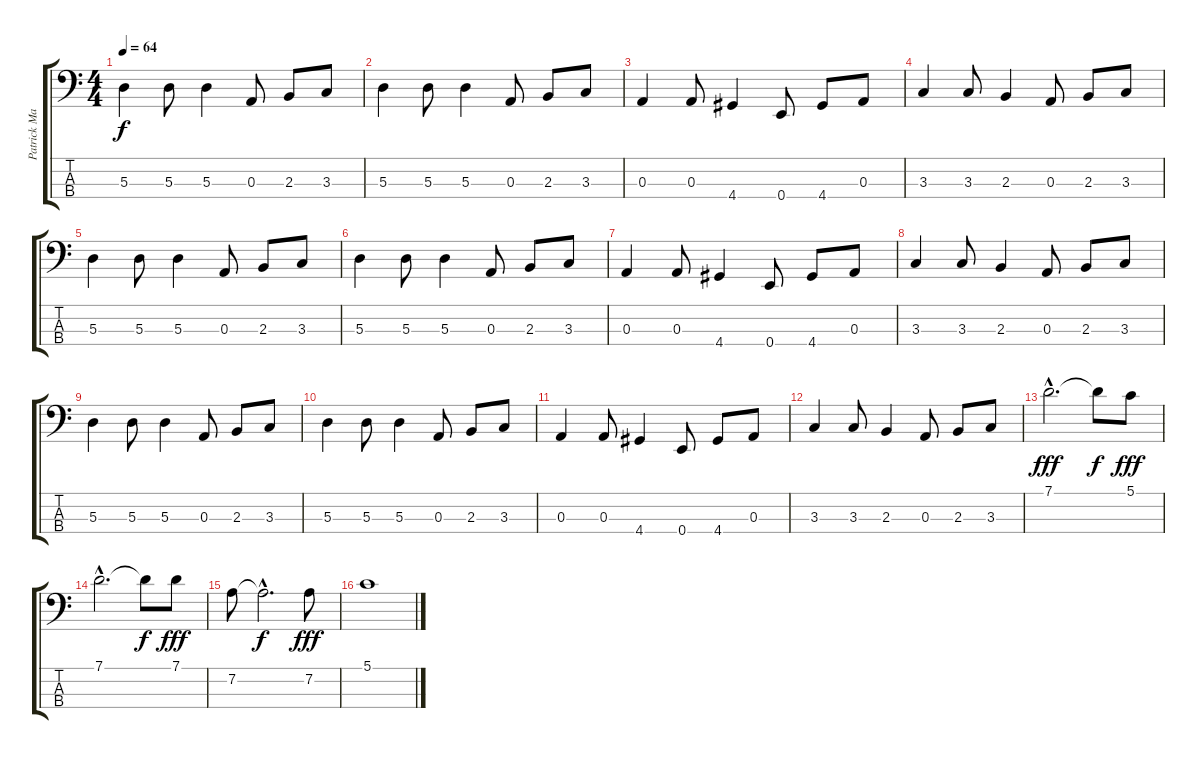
\track ("Patrick Matthews" "Patrick Ma") {instrument electricbassfinger}
\staff {score tabs}
\tuning (G2 D2 A1 E1) {hide}
\ts (4 4)
\tempo 64
\clef f4
\ks c
5.3.4{dy f} 5.3.8 5.3.4 0.3.8 2.3.8 3.3.8 |
5.3.4 5.3.8 5.3.4 0.3.8 2.3.8 3.3.8 |
0.3.4 0.3.8 4.4.4 0.4.8 4.4.8 0.3.8 |
3.3.4 3.3.8 2.3.4 0.3.8 2.3.8 3.3.8 |
5.3.4 5.3.8 5.3.4 0.3.8 2.3.8 3.3.8 |
5.3.4 5.3.8 5.3.4 0.3.8 2.3.8 3.3.8 |
0.3.4 0.3.8 4.4.4 0.4.8 4.4.8 0.3.8 |
3.3.4 3.3.8 2.3.4 0.3.8 2.3.8 3.3.8 |
5.3.4 5.3.8 5.3.4 0.3.8 2.3.8 3.3.8 |
5.3.4 5.3.8 5.3.4 0.3.8 2.3.8 3.3.8 |
0.3.4 0.3.8 4.4.4 0.4.8 4.4.8 0.3.8 |
3.3.4 3.3.8 2.3.4 0.3.8 2.3.8 3.3.8 |
7.1{hac}.2{d dy fff} 7.1{t}.8{dy f} 5.1.8{dy fff} |
7.1{hac}.2{d} 7.1{t}.8{dy f} 7.1.8{dy fff} |
7.2.8 7.2{hac t}.2{d dy f} 7.2.8{dy fff} |
5.1.1
